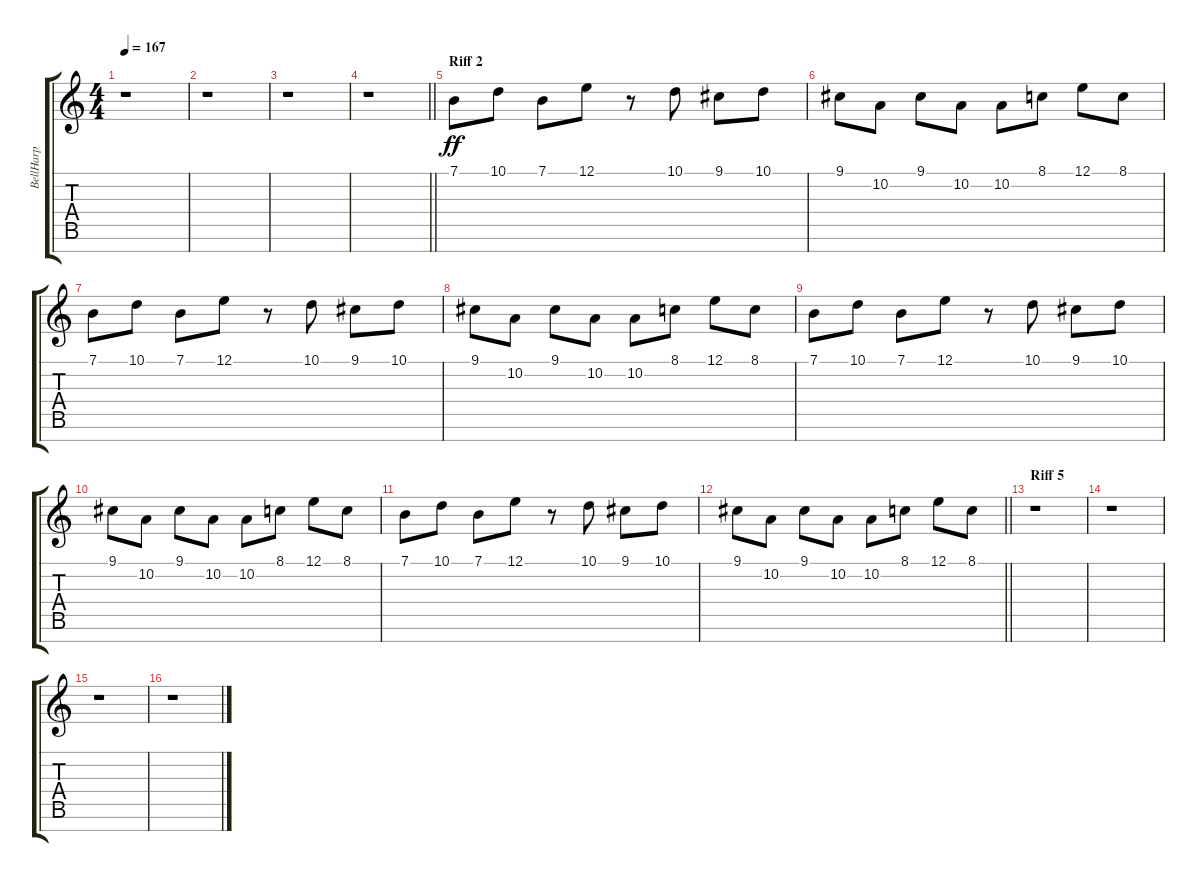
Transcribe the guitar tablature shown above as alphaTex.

\track ("BellHarp" "BellHarp") {instrument fx3crystal}
\staff {score tabs}
\tuning (E4 B3 G3 D3 A2 E2 B1) {hide}
\ts (4 4)
\tempo 167
\clef g2
\ks c
r.1{dy ff} |
r.1 |
r.1 |
\barLineRight lightlight
r.1 |
\section ("" "Riff 2")
7.1.8 10.1.8 7.1.8 12.1.8 r.8 10.1.8 9.1.8 10.1.8 |
9.1.8 10.2.8 9.1.8 10.2.8 10.2.8 8.1.8 12.1.8 8.1.8 |
7.1.8 10.1.8 7.1.8 12.1.8 r.8 10.1.8 9.1.8 10.1.8 |
9.1.8 10.2.8 9.1.8 10.2.8 10.2.8 8.1.8 12.1.8 8.1.8 |
7.1.8 10.1.8 7.1.8 12.1.8 r.8 10.1.8 9.1.8 10.1.8 |
9.1.8 10.2.8 9.1.8 10.2.8 10.2.8 8.1.8 12.1.8 8.1.8 |
7.1.8 10.1.8 7.1.8 12.1.8 r.8 10.1.8 9.1.8 10.1.8 |
\barLineRight lightlight
9.1.8 10.2.8 9.1.8 10.2.8 10.2.8 8.1.8 12.1.8 8.1.8 |
\section ("" "Riff 5")
r.1 |
r.1 |
r.1 |
r.1
